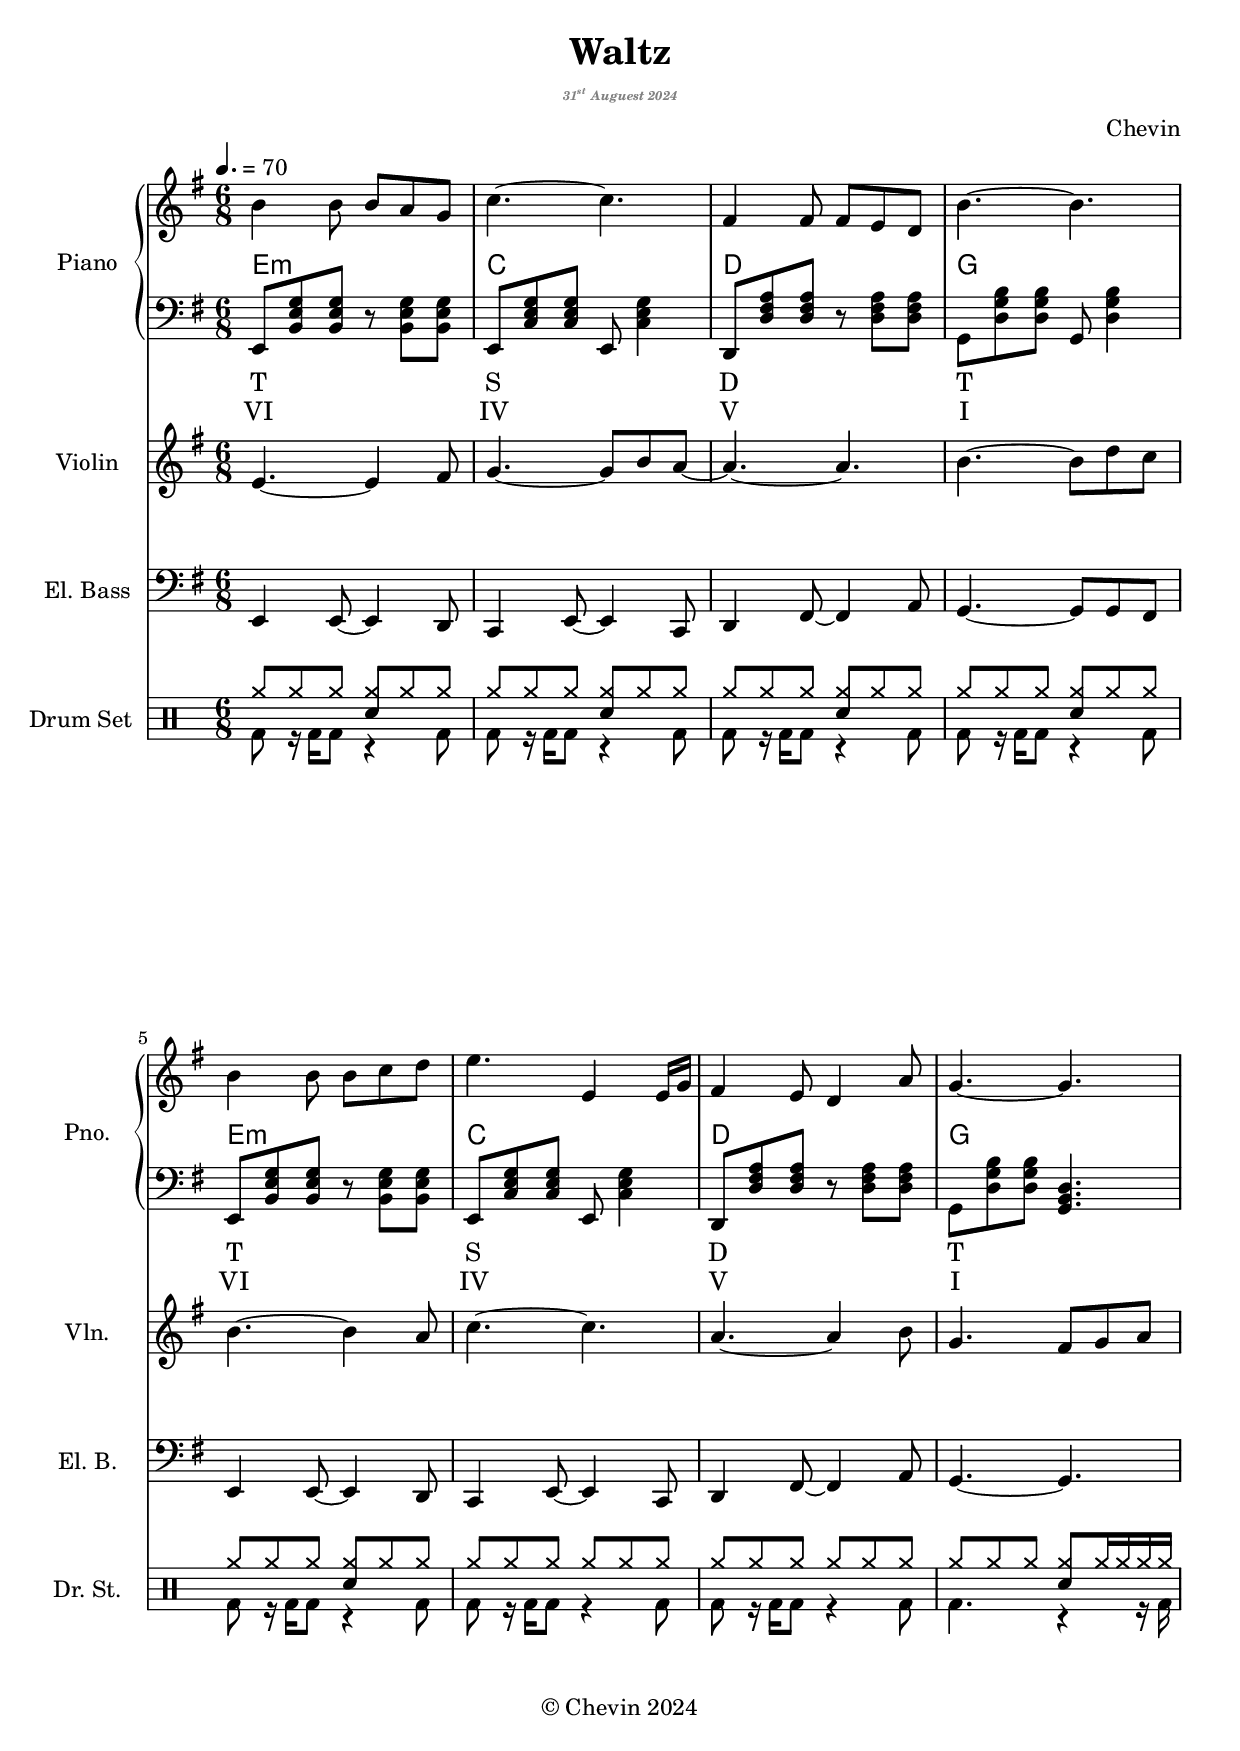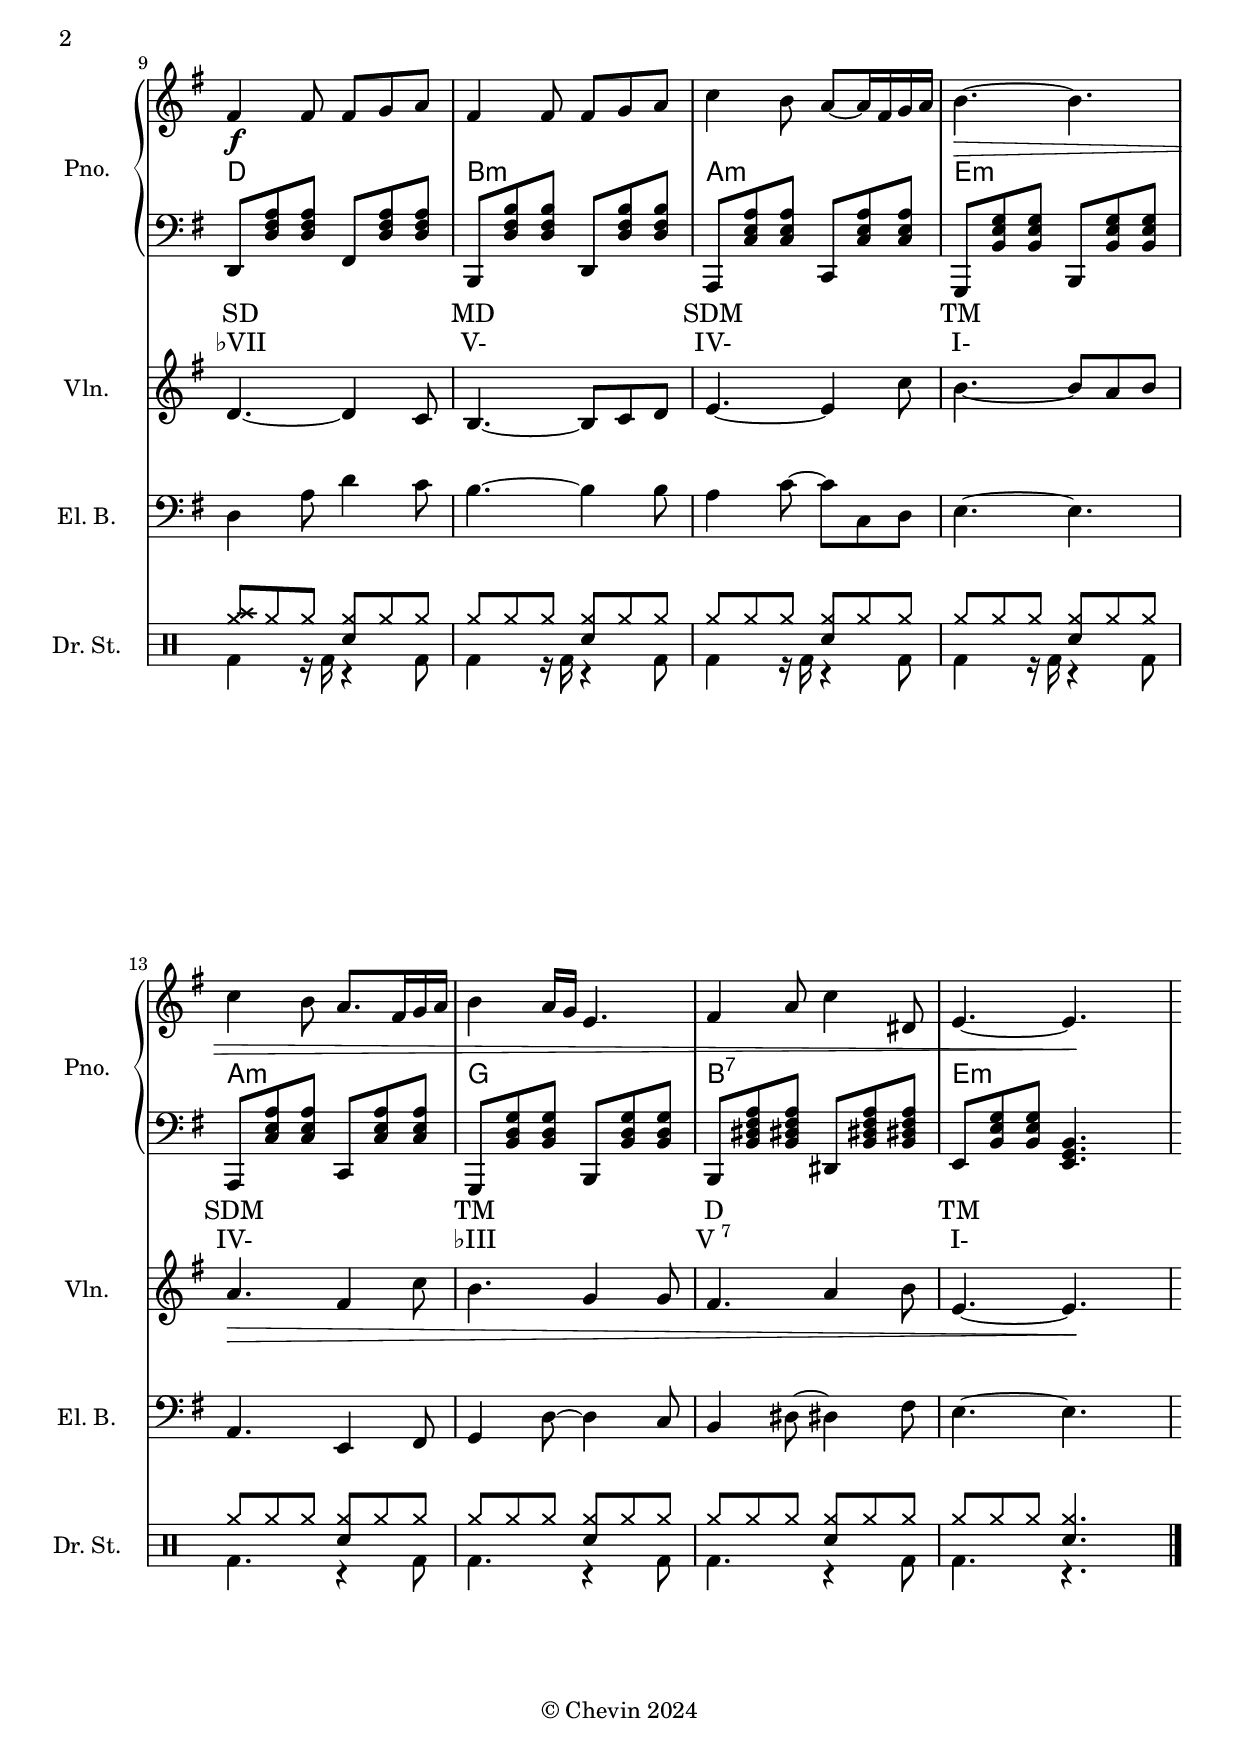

\version "2.24.4"

\header {
  title     = "Waltz"
  subtitle  = \markup {
    \override #'(font-size . -5)
    \italic \with-color "gray"
    {\concat { "31"\super{"st"} } "Auguest 2024"}
  }
  composer  = "Chevin"
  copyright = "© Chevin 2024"
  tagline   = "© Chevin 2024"
}

\score {
  \layout {
    indent       = 1.5\cm
    short-indent = 1.5\cm
    \context {
      \Score
      proportionalNotationDuration = #(ly:make-moment 1/10)
    }
  }
<<
  \new PianoStaff \with {
    instrumentName      = "Piano"
    shortInstrumentName = "Pno."
  }<<
    \new Staff {\tempo 4. = 70 \clef treble \key g \major \time 6/8
      b'4 b'8 b' a' g'            | 
      c''4.~c''                   |
      fis'4 fis'8 fis' e' d'      |
      b'4.~b'                     |
  
      b'4 b'8 b' c'' d''          |
      e''4. e'4 e'16 g'           |
      fis'4 e'8 d'4 a'8           |
      g'4.~g'4.                   |
      
      fis'4\f fis'8 fis' g' a'    | % forte
      fis'4 fis'8 fis' g' a'      |
      c''4 b'8 a'~a'16 fis' g' a' |
      b'4.\>~b'                   | % decrescendo, 
  
      c''4 b'8 a'8. fis'16 g' a'  |
      b'4 a'16 g' e'4.            |
      fis'4 a'8 c''4 dis'8        |
      e'4.~e'4.     \!            |
    }
    \new ChordNames {
      \chordmode {
        e2.:m | c   | d   | g   |

        e:m   | c   | d   | g   |

        d     | b:m | a:m | e:m |

        a:m   | g   | b:7 | e:m |
      }
    }
    \new Staff { \clef bass \key g \major
      e,8 <b, e g> <b, e g> r <b, e g> <b, e g>        | 
      e,8 <c e g> <c e g> e, <c e g>4                  |
      d,8 <d fis a> <d fis a> r  <d fis a> <d fis a>   |
      g,8 <d g b> <d g b> g, <d g b>4                  |

      e,8 <b, e g> <b, e g> r <b, e g> <b, e g>        |
      e,8 <c e g> <c e g> e, <c e g>4                  |
      d,8 <d fis a> <d fis a> r  <d fis a> <d fis a>   |
      g,8 <d g b> <d g b> <g, b, d>4.                  |

      d,8 <d fis a> <d fis a> fis, <d fis a> <d fis a> |
      b,,8 <d fis b> <d fis b> d, <d fis b> <d fis b>  |
      a,,8 <c e a> <c e a> c, <c e a> <c e a>          |
      g,,8 <b, e g> <b, e g> b,, <b, e g> <b, e g>     |

      a,,8 <c e a> <c e a> c, <c e a> <c e a>          |
      g,,8 <b, d g> <b, d g> b,, <b, d g> <b, d g>     |
      b,,8 <b, dis! fis a> <b, dis! fis a> 
          dis, <b, dis! fis a> <b, dis! fis a>         |
      e,8 <b, e g> <b, e g> <e, g, b,>4.               |

    }
    \new Lyrics \lyricmode { %% harmonic analysis : Functional Harmony (Tonic, Subdominant, Dominant)
      T2.   S   D   T 
      T2.   S   D   T 
      SD2.  MD  SDM TM
      SDM2. TM  D   TM
    }
    \new Lyrics \lyricmode { %% harmonic analysis : Roman Numeral Analysis
      VI2. IV V I 
      VI2. IV V I 
      \markup{\concat{♭VII}}2. 
        V- 
        IV- 
        I- 
      IV-2. 
        \markup{\concat{♭III}} 
        \markup{V\super{7}} 
        I-
    }
  >>
  
  \new Staff \with {
    instrumentName      = "Violin"
    shortInstrumentName = "Vln."
  }{ \clef treble \key g \major \time 6/8
    e'4.~e'4 fis'8    |
    g'4.~g'8 b' a'~   |
    a'4.~a'           |
    b'4.~b'8 d'' c''  |

    b'4.~b'4 a'8      |
    c''4.~c''4.       |
    a'4.~a'4 b'8      |
    g'4. fis'8 g' a'  |

    d'4.~d'4 c'8      |
    b4.~b8 c' d'      |
    e'4.~e'4 c''8     |
    b'4.~b'8 a' b'    |

    a'4.\> fis'4 c''8 |
    b'4. g'4 g'8      |
    fis'4. a'4 b'8    |
    e'4.~e' \!        |
  }

  \new Staff \with {
    instrumentName      = "El. Bass"
    shortInstrumentName = "El. B."
  }{ \clef bass \key g \major \time 6/8
    e,4 e,8~e,4 d,8     |
    c,4 e,8~e,4 c,8     |
    d,4 fis,8~fis,4 a,8 |
    g,4.~g,8 g, fis,    |

    e,4 e,8~e,4 d,8     |
    c,4 e,8~e,4 c,8     |
    d,4 fis,8~fis,4 a,8 |
    g,4.~g,             |

    d4 a8 d'4 c'8       |
    b4.~b4 b8           |
    a4 c'8~c'8 c d      |
    e4.~e               |

    a,4. e,4 fis,8      |
    g,4 d8~d4 c8        |
    b,4 dis8~dis!4 fis8 |
    e4.~e               |
  }

  \new DrumStaff \with {
    instrumentName      = "Drum Set"
    shortInstrumentName = "Dr. St."
    drumStyleTable      = #weinberg-drums-style
  }{ \time 6/8
    \drummode {
      <<
        \new DrumVoice { \voiceOne
          \repeat unfold 5 {
            hh8 hh hh <hh sn> hh hh        |
          }
          \repeat unfold 2 {
            hh8 hh hh hh hh hh             |
          }
          hh8 hh hh  <hh sn> hh16 hh hh hh |

          <hh cymc>8 hh hh <hh sn> hh hh   |
          \repeat unfold 6 {
            hh8 hh hh <hh sn> hh hh        |
          }
          hh8 hh hh <hh sn>4.              | \fine
        }
        \new DrumVoice { \voiceTwo
          \repeat unfold 7 {
            bd8 r16 bd16 bd8 r4 bd8        |
          }
          bd4. r4 r16 bd16

          \repeat unfold 4 {
            bd4 r16 bd16 r4 bd8            |
          }

          \repeat unfold 3 {
            bd4. r4 bd8                    |
          }
          bd4. r4.                         |
        }
      >>
    }
  }
>>
}
